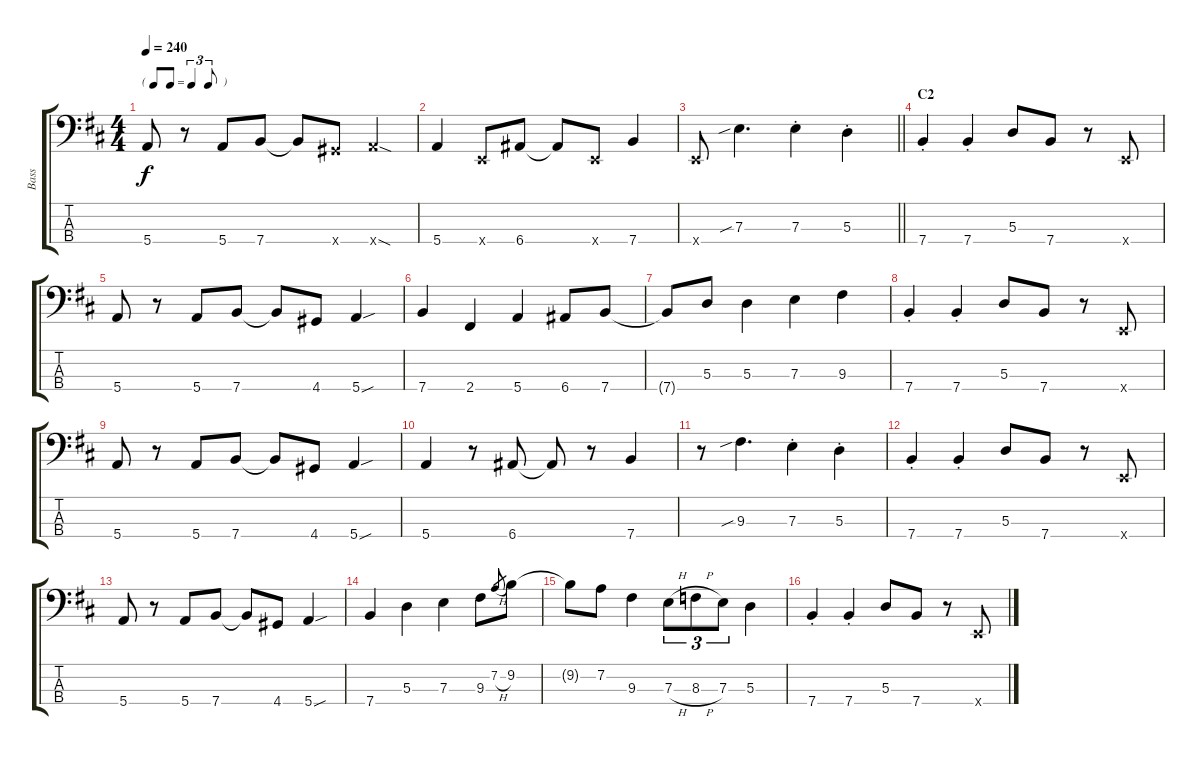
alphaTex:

\track ("Bass" "Bass") {instrument electricbassfinger}
\staff {score tabs}
\tuning (G2 D2 A1 E1) {hide}
\ts (4 4)
\tf triplet8th
\tempo 240
\clef f4
\ks d
5.4.8{dy f} r.8 5.4.8 7.4.8 7.4{t}.8 4.4{x}.8 5.4{sod x}.4 |
5.4.4 0.4{x}.8 6.4.8 6.4{t}.8 0.4{x}.8 7.4.4 |
\barLineRight lightlight
0.4{x}.8 7.3{sib}.4{d} 7.3{st}.4 5.3{st}.4 |
\section ("" "C2")
7.4{st}.4 7.4{st}.4 5.3.8 7.4.8 r.8 0.4{x}.8 |
5.4.8 r.8 5.4.8 7.4.8 7.4{t}.8 4.4.8 5.4{sou}.4 |
7.4.4 2.4.4 5.4.4 6.4.8 7.4.8 |
7.4{t}.8 5.3.8 5.3.4 7.3.4 9.3.4 |
7.4{st}.4 7.4{st}.4 5.3.8 7.4.8 r.8 0.4{x}.8 |
5.4.8 r.8 5.4.8 7.4.8 7.4{t}.8 4.4.8 5.4{sou}.4 |
5.4.4 r.8 6.4.8 6.4{t}.8 r.8 7.4.4 |
r.8 9.3{sib}.4{d} 7.3{st}.4 5.3{st}.4 |
7.4{st}.4 7.4{st}.4 5.3.8 7.4.8 r.8 0.4{x}.8 |
5.4.8 r.8 5.4.8 7.4.8 7.4{t}.8 4.4.8 5.4{sou}.4 |
7.4.4 5.3.4 7.3.4 9.3.8 7.2{h}.8{gr} 9.2.8 |
9.2{t}.8 7.2.8 9.3.4 7.3{h}.8{tu (3 2)} 8.3{h}.8{tu (3 2)} 7.3.8{tu (3 2)} 5.3.4 |
7.4{st}.4 7.4{st}.4 5.3.8 7.4.8 r.8 0.4{x}.8
